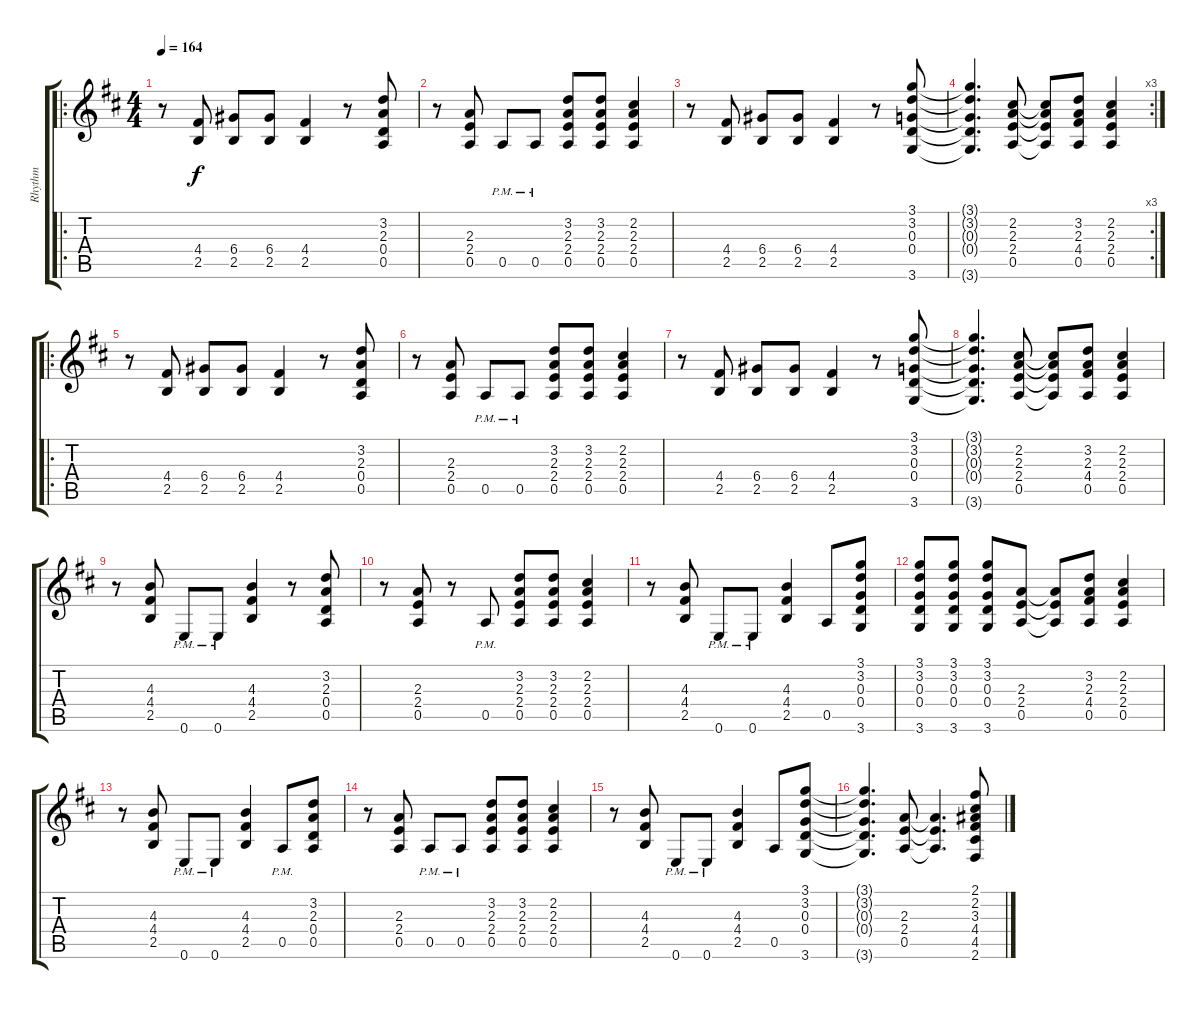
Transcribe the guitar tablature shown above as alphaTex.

\track ("Rhythm" "Rhythm") {instrument overdrivenguitar}
\staff {score tabs}
\tuning (E4 B3 G3 D3 A2 E2) {hide}
\ro
\ts (4 4)
\tempo 164
\clef g2
\ks d
r.8{dy f instrument overdrivenguitar} (4.4 2.5).8 (6.4 2.5).8 (6.4 2.5).8 (4.4 2.5).4 r.8 (3.2 2.3 0.4 0.5).8 |
r.8 (2.3 2.4 0.5).8 0.5{pm}.8 0.5{pm}.8 (3.2 2.3 2.4 0.5).8 (3.2 2.3 2.4 0.5).8 (2.2 2.3 2.4 0.5).4 |
r.8 (4.4 2.5).8 (6.4 2.5).8 (6.4 2.5).8 (4.4 2.5).4 r.8 (3.1 3.2 0.3 0.4 3.6).8 |
\rc 3
(3.1{t} 3.2{t} 0.3{t} 0.4{t} 3.6{t}).4{d} (2.2 2.3 2.4 0.5).8 (2.2{t} 2.3{t} 2.4{t} 0.5{t}).8 (3.2 2.3 4.4 0.5).8 (2.2 2.3 2.4 0.5).4 |
\ro
r.8 (4.4 2.5).8 (6.4 2.5).8 (6.4 2.5).8 (4.4 2.5).4 r.8 (3.2 2.3 0.4 0.5).8 |
r.8 (2.3 2.4 0.5).8 0.5{pm}.8 0.5{pm}.8 (3.2 2.3 2.4 0.5).8 (3.2 2.3 2.4 0.5).8 (2.2 2.3 2.4 0.5).4 |
r.8 (4.4 2.5).8 (6.4 2.5).8 (6.4 2.5).8 (4.4 2.5).4 r.8 (3.1 3.2 0.3 0.4 3.6).8 |
(3.1{t} 3.2{t} 0.3{t} 0.4{t} 3.6{t}).4{d} (2.2 2.3 2.4 0.5).8 (2.2{t} 2.3{t} 2.4{t} 0.5{t}).8 (3.2 2.3 4.4 0.5).8 (2.2 2.3 2.4 0.5).4 |
r.8 (4.3 4.4 2.5).8 0.6{pm}.8 0.6{pm}.8 (4.3 4.4 2.5).4 r.8 (3.2 2.3 0.4 0.5).8 |
r.8 (2.3 2.4 0.5).8 r.8 0.5{pm}.8 (3.2 2.3 2.4 0.5).8 (3.2 2.3 2.4 0.5).8 (2.2 2.3 2.4 0.5).4 |
r.8 (4.3 4.4 2.5).8 0.6{pm}.8 0.6{pm}.8 (4.3 4.4 2.5).4 0.5.8 (3.1 3.2 0.3 0.4 3.6).8 |
(3.1 3.2 0.3 0.4 3.6).8 (3.1 3.2 0.3 0.4 3.6).8 (3.1 3.2 0.3 0.4 3.6).8 (2.3 2.4 0.5).8 (2.3{t} 2.4{t} 0.5{t}).8 (3.2 2.3 4.4 0.5).8 (2.2 2.3 2.4 0.5).4 |
r.8 (4.3 4.4 2.5).8 0.6{pm}.8 0.6{pm}.8 (4.3 4.4 2.5).4 0.5{pm}.8 (3.2 2.3 0.4 0.5).8 |
r.8 (2.3 2.4 0.5).8 0.5{pm}.8 0.5{pm}.8 (3.2 2.3 2.4 0.5).8 (3.2 2.3 2.4 0.5).8 (2.2 2.3 2.4 0.5).4 |
r.8 (4.3 4.4 2.5).8 0.6{pm}.8 0.6{pm}.8 (4.3 4.4 2.5).4 0.5.8 (3.1 3.2 0.3 0.4 3.6).8 |
(3.1{t} 3.2{t} 0.3{t} 0.4{t} 3.6{t}).4{d} (2.3 2.4 0.5).8 (2.3{t} 2.4{t} 0.5{t}).4{d} (2.1 2.2 3.3 4.4 4.5 2.6).8
